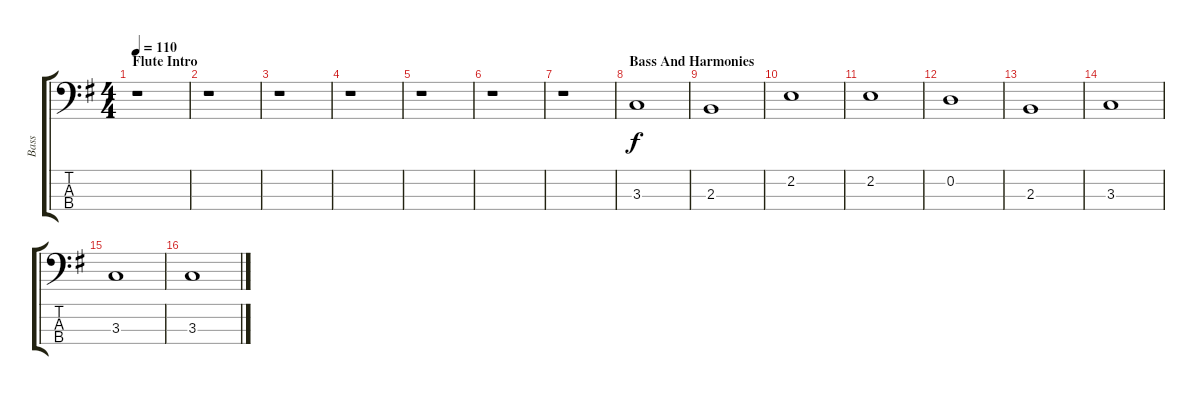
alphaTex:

\track ("Bass" "Bass") {instrument electricbasspick}
\staff {score tabs}
\tuning (G2 D2 A1 E1) {hide}
\ts (4 4)
\section ("" "Flute Intro")
\tempo 110
\clef f4
\ks g
r.1{dy f instrument electricbasspick} |
r.1 |
r.1 |
r.1 |
r.1 |
r.1 |
r.1 |
\section ("" "Bass And Harmonies")
3.3.1 |
2.3.1 |
2.2.1 |
2.2.1 |
0.2.1 |
2.3.1 |
3.3.1 |
3.3.1 |
3.3.1
